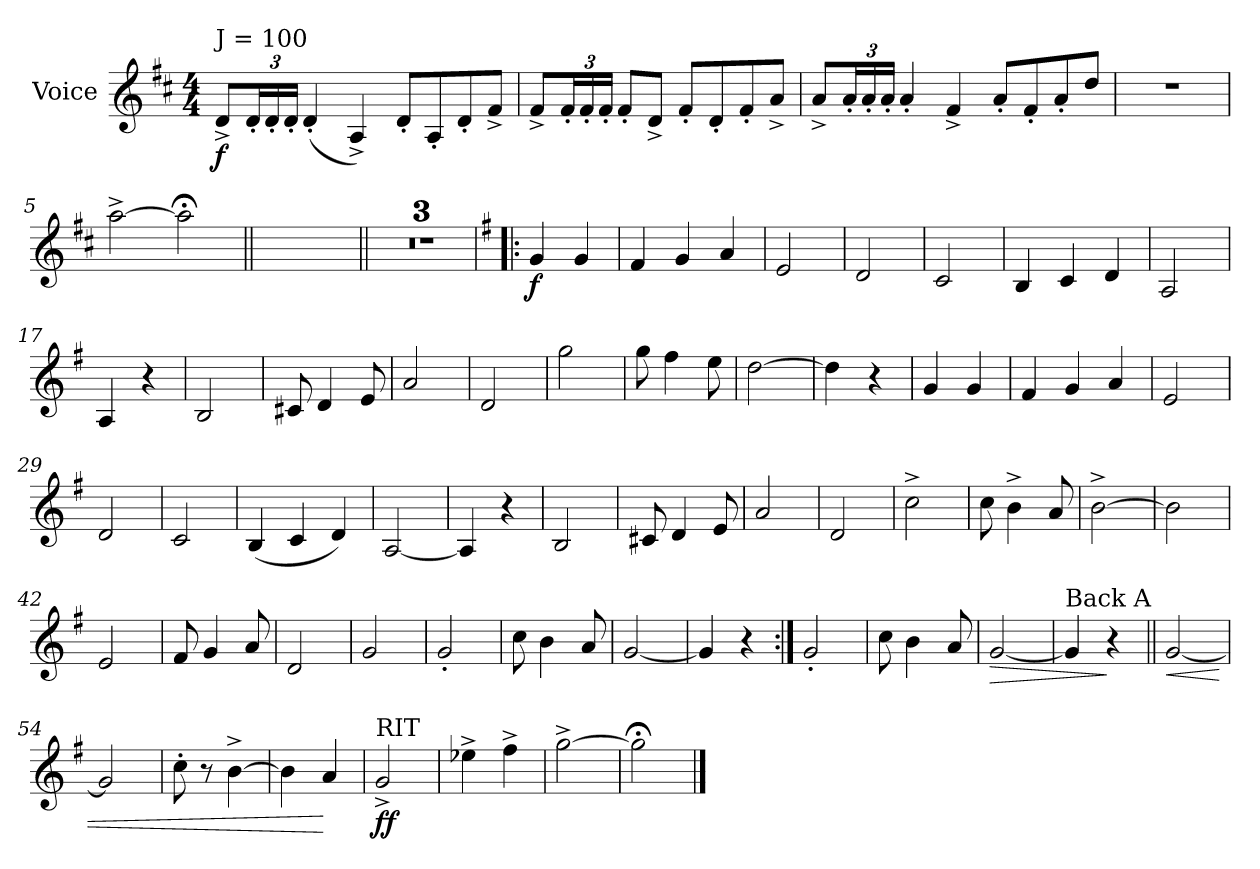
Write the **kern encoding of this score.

**kern	**dynam
*part1	*part1
*staff1	*staff1
*I"Voice	*
*I'Voice	*
*clefG2	*
*k[f#c#]	*
*M4/4	*
=1	=1
!LO:TX:a:t=J = 100	!
!	!LO:DY:b
8d^</L	f
24d'</L	.
24d'</	.
24d'</JJ	.
(>4d'</	.
4A^</)	.
8d'</L	.
8A'</	.
8d'</	.
8f#^</J	.
=2	=2
8f#^</L	.
24f#'</L	.
24f#'</	.
24f#'</JJ	.
8f#'</L	.
8d^</J	.
8f#'</L	.
8d'</	.
8f#'</	.
8a^</J	.
=3	=3
8a^</L	.
24a'</L	.
24a'</	.
24a'</JJ	.
4a'</	.
4f#^</	.
8a'</L	.
8f#'</	.
8a'</	.
8dd/J	.
=4	=4
1r	.
!!LO:LB:g=z
=5	=5
[>2aa^>\	.
2aa;<\]	.
=6||	=6||
1ryy	.
=7||	=7||
1ryy	.
=8	=8
1ryy	.
=9	=9
1ryy	.
!!LO:LB:g=z
=10!|:	=10!|:
*k[f#]	*
!	!LO:DY:b
4g/	f
4g/	.
=11	=11
4f#/	.
4g/	.
4a/	.
=12	=12
2e/	.
=13	=13
2d/	.
=14	=14
2c/	.
=15	=15
4B/	.
4c/	.
4d/	.
=16	=16
2A/	.
=17	=17
4A/	.
4r	.
=18	=18
2B/	.
=19	=19
8c#X/	.
4d/	.
8e/	.
=20	=20
2a/	.
=21	=21
2d/	.
!!LO:LB:g=z
=22	=22
2gg\	.
=23	=23
8gg\	.
4ff#\	.
8ee\	.
=24	=24
[>2dd\	.
=25	=25
4dd\]	.
4r	.
=26	=26
4g/	.
4g/	.
=27	=27
4f#/	.
4g/	.
4a/	.
=28	=28
2e/	.
=29	=29
2d/	.
=30	=30
2c/	.
=31	=31
(>4B/	.
4c/	.
4d/)	.
=32	=32
[<2A/	.
=33	=33
4A/]	.
4r	.
=34	=34
2B/	.
!!LO:LB:g=z
=35	=35
8c#X/	.
4d/	.
8e/	.
=36	=36
2a/	.
=37	=37
2d/	.
=38	=38
2cc^>\	.
=39	=39
8cc\	.
4b^>\	.
8a/	.
=40	=40
[>2b^>\	.
=41	=41
2b\]	.
=42	=42
2e/	.
=43	=43
8f#/	.
4g/	.
8a/	.
=44	=44
2d/	.
=45	=45
2g/	.
=46	=46
2g'>/	.
!!LO:LB:g=z
=47	=47
8cc\	.
4b\	.
8a/	.
=48	=48
[<2g/	.
=49	=49
4g/]	.
4r	.
=49X49:|!	=49X49:|!
2g'>/	.
=50	=50
8cc\	.
4b\	.
8a/	.
=51	=51
!	!LO:HP:b
[<2g/	>
=52	=52
!LO:TX:a:t=Back A	!
4g/]	.
4r	]
!!LO:LB:g=z
=53||	=53||
!	!LO:HP:b
[<2g/	<
=54	=54
2g/]	.
=55	=55
8cc'>\	.
8r	.
[>4b^>\	.
=56	=56
4b\]	.
4a/	[
=57	=57
!LO:TX:a:t=RIT	!
!	!LO:DY:b
2g^</	ff
=58	=58
4ee-X^>\	.
4ff#^>\	.
=59	=59
[>2gg^>\	.
=60	=60
2gg;<\]	.
==	==
*-	*-
